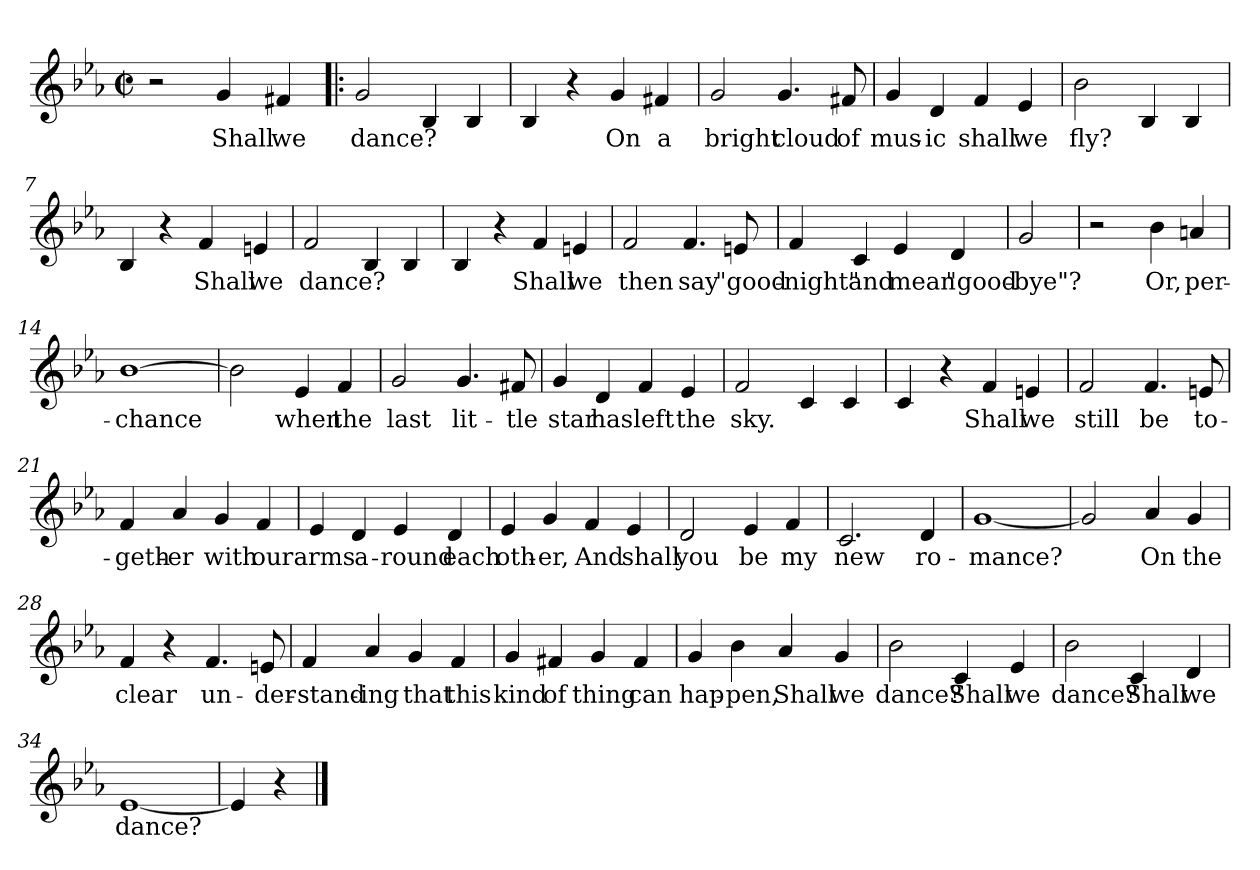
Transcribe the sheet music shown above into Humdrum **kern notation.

**kern	**text
*part1	*part1
*staff1	*staff1
*clefG2	*
*k[b-e-a-]	*
*E-:	*
*M2/2	*
*met(c|)	*
=1	=1
2r	.
!	!LO:LY:b
4g/	Shall
!	!LO:LY:b
4f#X/	we
=2!|:	=2!|:
!	!LO:LY:b
2g/	dance?
4B-/	.
4B-/	.
=3	=3
4B-/	.
4r	.
!	!LO:LY:b
4g/	On
!	!LO:LY:b
4f#X/	a
=4	=4
!	!LO:LY:b
2g/	bright
!	!LO:LY:b
4.g/	cloud
!	!LO:LY:b
8f#X/	of
!!LO:LB:g=z
=5	=5
!	!LO:LY:b
4g/	mus-
!	!LO:LY:b
4d/	-ic
!	!LO:LY:b
4f/	shall
!	!LO:LY:b
4e-/	we
=6	=6
!	!LO:LY:b
2b-\	fly?
4B-/	.
4B-/	.
=7	=7
4B-/	.
4r	.
!	!LO:LY:b
4f/	Shall
!	!LO:LY:b
4en/	we
=8	=8
!	!LO:LY:b
2f/	dance?
4B-/	.
4B-/	.
!!LO:LB:g=z
=9	=9
4B-/	.
4r	.
!	!LO:LY:b
4f/	Shall
!	!LO:LY:b
4en/	we
=10	=10
!	!LO:LY:b
2f/	then
!	!LO:LY:b
4.f/	say
!	!LO:LY:b
8en/	"good-
=11	=11
!	!LO:LY:b
4f/	-night"
!	!LO:LY:b
4c/	and
!	!LO:LY:b
4e-/	mean
!	!LO:LY:b
4d/	"good-
=12	=12
!	!LO:LY:b
2g/	-bye"?
!!LO:LB:g=z
=13	=13
2r	.
!	!LO:LY:b
4b-\	Or,
!	!LO:LY:b
4an/	per-
=14	=14
!	!LO:LY:b
[>1b-	-chance
=15	=15
2b-\]	.
!	!LO:LY:b
4e-/	when
!	!LO:LY:b
4f/	the
=16	=16
!	!LO:LY:b
2g/	last
!	!LO:LY:b
4.g/	lit-
!	!LO:LY:b
8f#X/	-tle
!!LO:LB:g=z
=17	=17
!	!LO:LY:b
4g/	star
!	!LO:LY:b
4d/	has
!	!LO:LY:b
4f/	left
!	!LO:LY:b
4e-/	the
=18	=18
!	!LO:LY:b
2f/	sky.
4c/	.
4c/	.
=19	=19
4c/	.
4r	.
!	!LO:LY:b
4f/	Shall
!	!LO:LY:b
4en/	we
=20	=20
!	!LO:LY:b
2f/	still
!	!LO:LY:b
4.f/	be
!	!LO:LY:b
8en/	to-
!!LO:LB:g=z
=21	=21
!	!LO:LY:b
4f/	-geth-
!	!LO:LY:b
4a-/	-er
!	!LO:LY:b
4g/	with
!	!LO:LY:b
4f/	our
=22	=22
!	!LO:LY:b
4e-/	arms
!	!LO:LY:b
4d/	a-
!	!LO:LY:b
4e-/	-round
!	!LO:LY:b
4d/	each
=23	=23
!	!LO:LY:b
4e-/	oth-
!	!LO:LY:b
4g/	-er,
!	!LO:LY:b
4f/	And
!	!LO:LY:b
4e-/	shall
=24	=24
!	!LO:LY:b
2d/	you
!	!LO:LY:b
4e-/	be
!	!LO:LY:b
4f/	my
!!LO:LB:g=z
=25	=25
!	!LO:LY:b
2.c/	new
!	!LO:LY:b
4d/	ro-
=26	=26
!	!LO:LY:b
[<1g	-mance?
=27	=27
2g/]	.
!	!LO:LY:b
4a-/	On
!	!LO:LY:b
4g/	the
=28	=28
!	!LO:LY:b
4f/	clear
4r	.
!	!LO:LY:b
4.f/	un-
!	!LO:LY:b
8en/	-der-
!!LO:LB:g=z
=29	=29
!	!LO:LY:b
4f/	-stand-
!	!LO:LY:b
4a-/	-ing
!	!LO:LY:b
4g/	that
!	!LO:LY:b
4f/	this
=30	=30
!	!LO:LY:b
4g/	kind
!	!LO:LY:b
4f#X/	of
!	!LO:LY:b
4g/	thing
!	!LO:LY:b
4f#/	can
=31	=31
!	!LO:LY:b
4g/	hap-
!	!LO:LY:b
4b-\	-pen,
!	!LO:LY:b
4a-/	Shall
!	!LO:LY:b
4g/	we
=32	=32
!	!LO:LY:b
2b-\	dance?
!	!LO:LY:b
4c/	Shall
!	!LO:LY:b
4e-/	we
!!LO:LB:g=z
=33	=33
!	!LO:LY:b
2b-\	dance?
!	!LO:LY:b
4c/	Shall
!	!LO:LY:b
4d/	we
=34	=34
!	!LO:LY:b
[<1e-	dance?
=35	=35
4e-/]	.
4r	.
==	==
*-	*-
